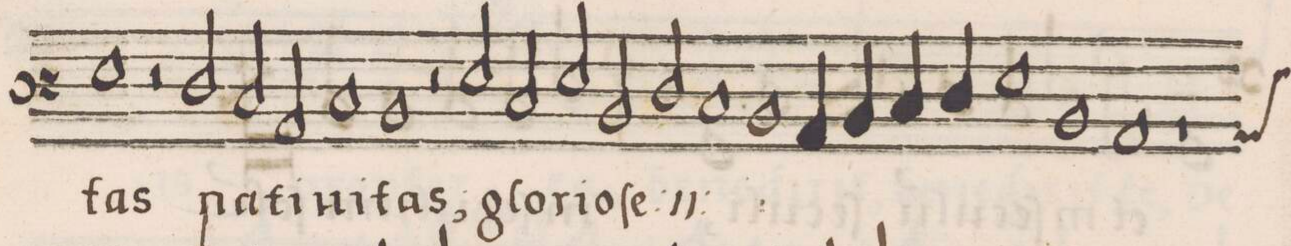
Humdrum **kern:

**kern	**text
*I"BASSVS	*
*clefF3	*
*k[]	*
*met(c)	*
*M2/1	*
1G	-tas
=12	=12
2r	.
2F/	na-
2E/	-ti-
2C/	.
=13	=13
1E	-ui-
1D	-tas;
=14	=14
2r	.
2G/	glo-
2E/	.
2G/	-ri-
=15	=15
2D/	-o-
2F/	-ſe
*	*ij
1E	glo-
=16	=16
1D	.
4C/	-ri-
4D/	.
4E/	.
4F/	.
=17	=17
1G	-o-
1D	.
=18	=18
*custos:C	*
1C	-ſe
*	*Xij
1r	.
=19	=19
*lig	*
*-	*-
